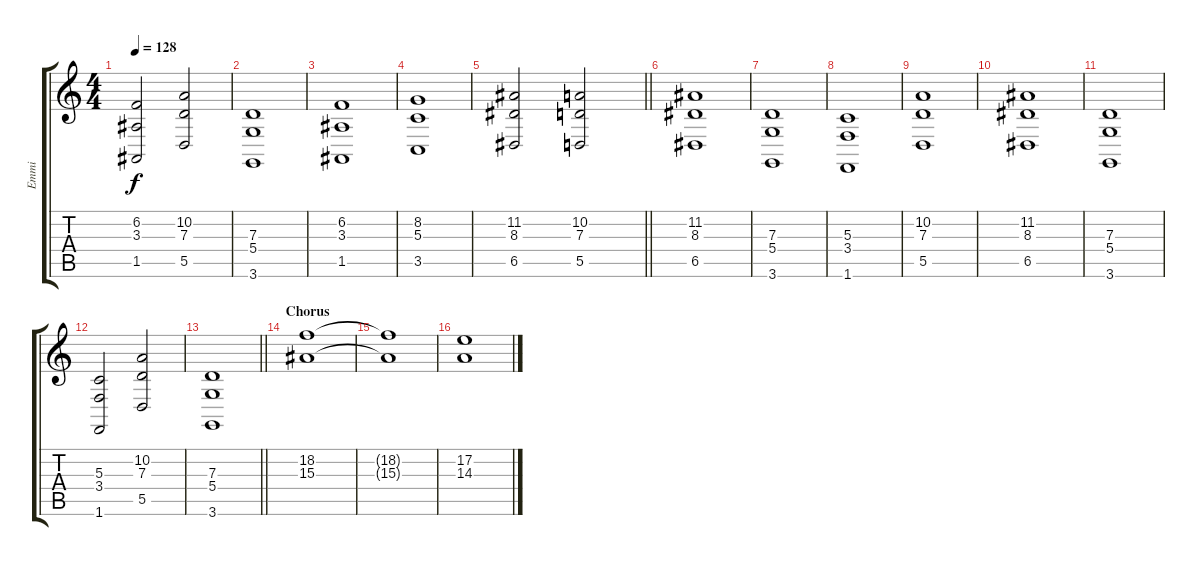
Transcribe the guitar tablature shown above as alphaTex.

\track ("Emmi" "Emmi") {instrument stringensemble1}
\staff {score tabs}
\tuning (E4 B3 G3 D3 A2 E2) {hide}
\ts (4 4)
\tempo 128
\clef g2
\ks c
(6.2 3.3 1.5).2{dy f} (10.2 7.3 5.5).2 |
(7.3 5.4 3.6).1 |
(6.2 3.3 1.5).1 |
(8.2 5.3 3.5).1 |
\barLineRight lightlight
(11.2 8.3 6.5).2 (10.2 7.3 5.5).2 |
\section ("" "")
(11.2 8.3 6.5).1 |
(7.3 5.4 3.6).1 |
(5.3 3.4 1.6).1 |
(10.2 7.3 5.5).1 |
(11.2 8.3 6.5).1 |
(7.3 5.4 3.6).1 |
(5.3 3.4 1.6).2 (10.2 7.3 5.5).2 |
\barLineRight lightlight
(7.3 5.4 3.6).1 |
\section ("" "Chorus")
(18.2 15.3).1{volume 8} |
(18.2{t} 15.3{t}).1 |
(17.2 14.3).1
